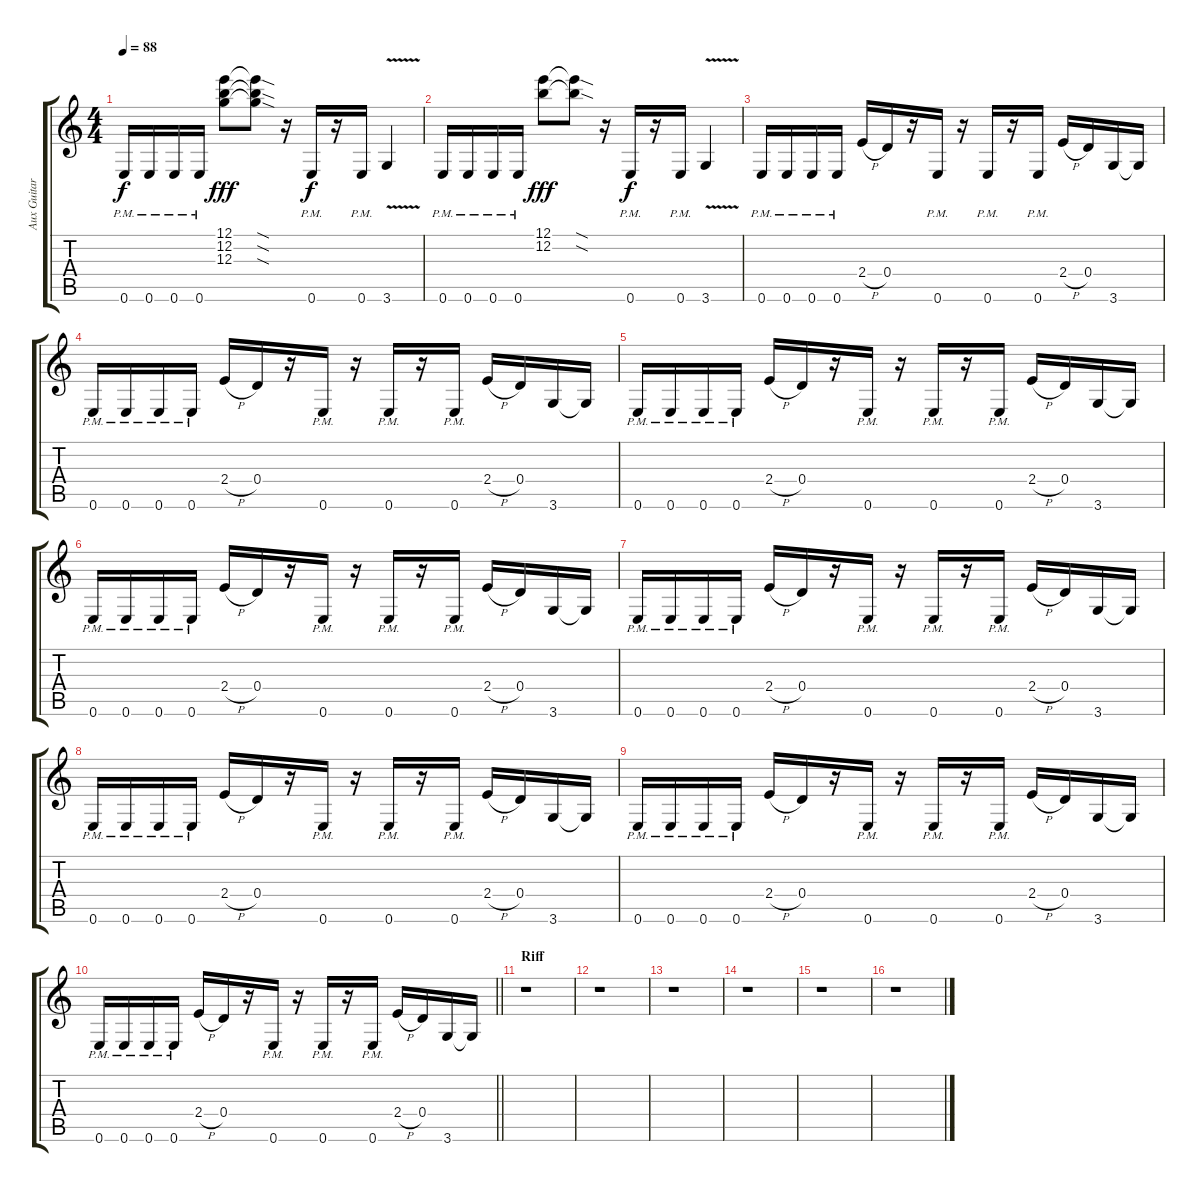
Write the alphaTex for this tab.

\track ("Aux Guitar" "Aux Guitar") {instrument distortionguitar}
\staff {score tabs}
\tuning (E4 B3 G3 D3 A2 E2) {hide}
\ts (4 4)
\tempo 88
\clef g2
\ks c
0.6{pm}.16{dy f} 0.6{pm}.16 0.6{pm}.16 0.6{pm}.16 (12.1 12.2 12.3).8{dy fff} (12.1{sod t} 12.2{sod t} 12.3{sod t}).8 r.16 0.6{pm}.16{dy f} r.16 0.6{pm}.16 3.6{v}.4 |
0.6{pm}.16 0.6{pm}.16 0.6{pm}.16 0.6{pm}.16 (12.1 12.2).8{dy fff} (12.1{sod t} 12.2{sod t}).8 r.16 0.6{pm}.16{dy f} r.16 0.6{pm}.16 3.6{v}.4 |
0.6{pm}.16 0.6{pm}.16 0.6{pm}.16 0.6{pm}.16 2.4{h}.16 0.4.16 r.16 0.6{pm}.16 r.16 0.6{pm}.16 r.16 0.6{pm}.16 2.4{h}.16 0.4.16 3.6.16 3.6{t}.16 |
0.6{pm}.16 0.6{pm}.16 0.6{pm}.16 0.6{pm}.16 2.4{h}.16 0.4.16 r.16 0.6{pm}.16 r.16 0.6{pm}.16 r.16 0.6{pm}.16 2.4{h}.16 0.4.16 3.6.16 3.6{t}.16 |
0.6{pm}.16 0.6{pm}.16 0.6{pm}.16 0.6{pm}.16 2.4{h}.16 0.4.16 r.16 0.6{pm}.16 r.16 0.6{pm}.16 r.16 0.6{pm}.16 2.4{h}.16 0.4.16 3.6.16 3.6{t}.16 |
0.6{pm}.16 0.6{pm}.16 0.6{pm}.16 0.6{pm}.16 2.4{h}.16 0.4.16 r.16 0.6{pm}.16 r.16 0.6{pm}.16 r.16 0.6{pm}.16 2.4{h}.16 0.4.16 3.6.16 3.6{t}.16 |
0.6{pm}.16 0.6{pm}.16 0.6{pm}.16 0.6{pm}.16 2.4{h}.16 0.4.16 r.16 0.6{pm}.16 r.16 0.6{pm}.16 r.16 0.6{pm}.16 2.4{h}.16 0.4.16 3.6.16 3.6{t}.16 |
0.6{pm}.16 0.6{pm}.16 0.6{pm}.16 0.6{pm}.16 2.4{h}.16 0.4.16 r.16 0.6{pm}.16 r.16 0.6{pm}.16 r.16 0.6{pm}.16 2.4{h}.16 0.4.16 3.6.16 3.6{t}.16 |
0.6{pm}.16 0.6{pm}.16 0.6{pm}.16 0.6{pm}.16 2.4{h}.16 0.4.16 r.16 0.6{pm}.16 r.16 0.6{pm}.16 r.16 0.6{pm}.16 2.4{h}.16 0.4.16 3.6.16 3.6{t}.16 |
\barLineRight lightlight
0.6{pm}.16 0.6{pm}.16 0.6{pm}.16 0.6{pm}.16 2.4{h}.16 0.4.16 r.16 0.6{pm}.16 r.16 0.6{pm}.16 r.16 0.6{pm}.16 2.4{h}.16 0.4.16 3.6.16 3.6{t}.16 |
\section ("" "Riff")
r.1 |
r.1 |
r.1 |
r.1 |
r.1 |
r.1
